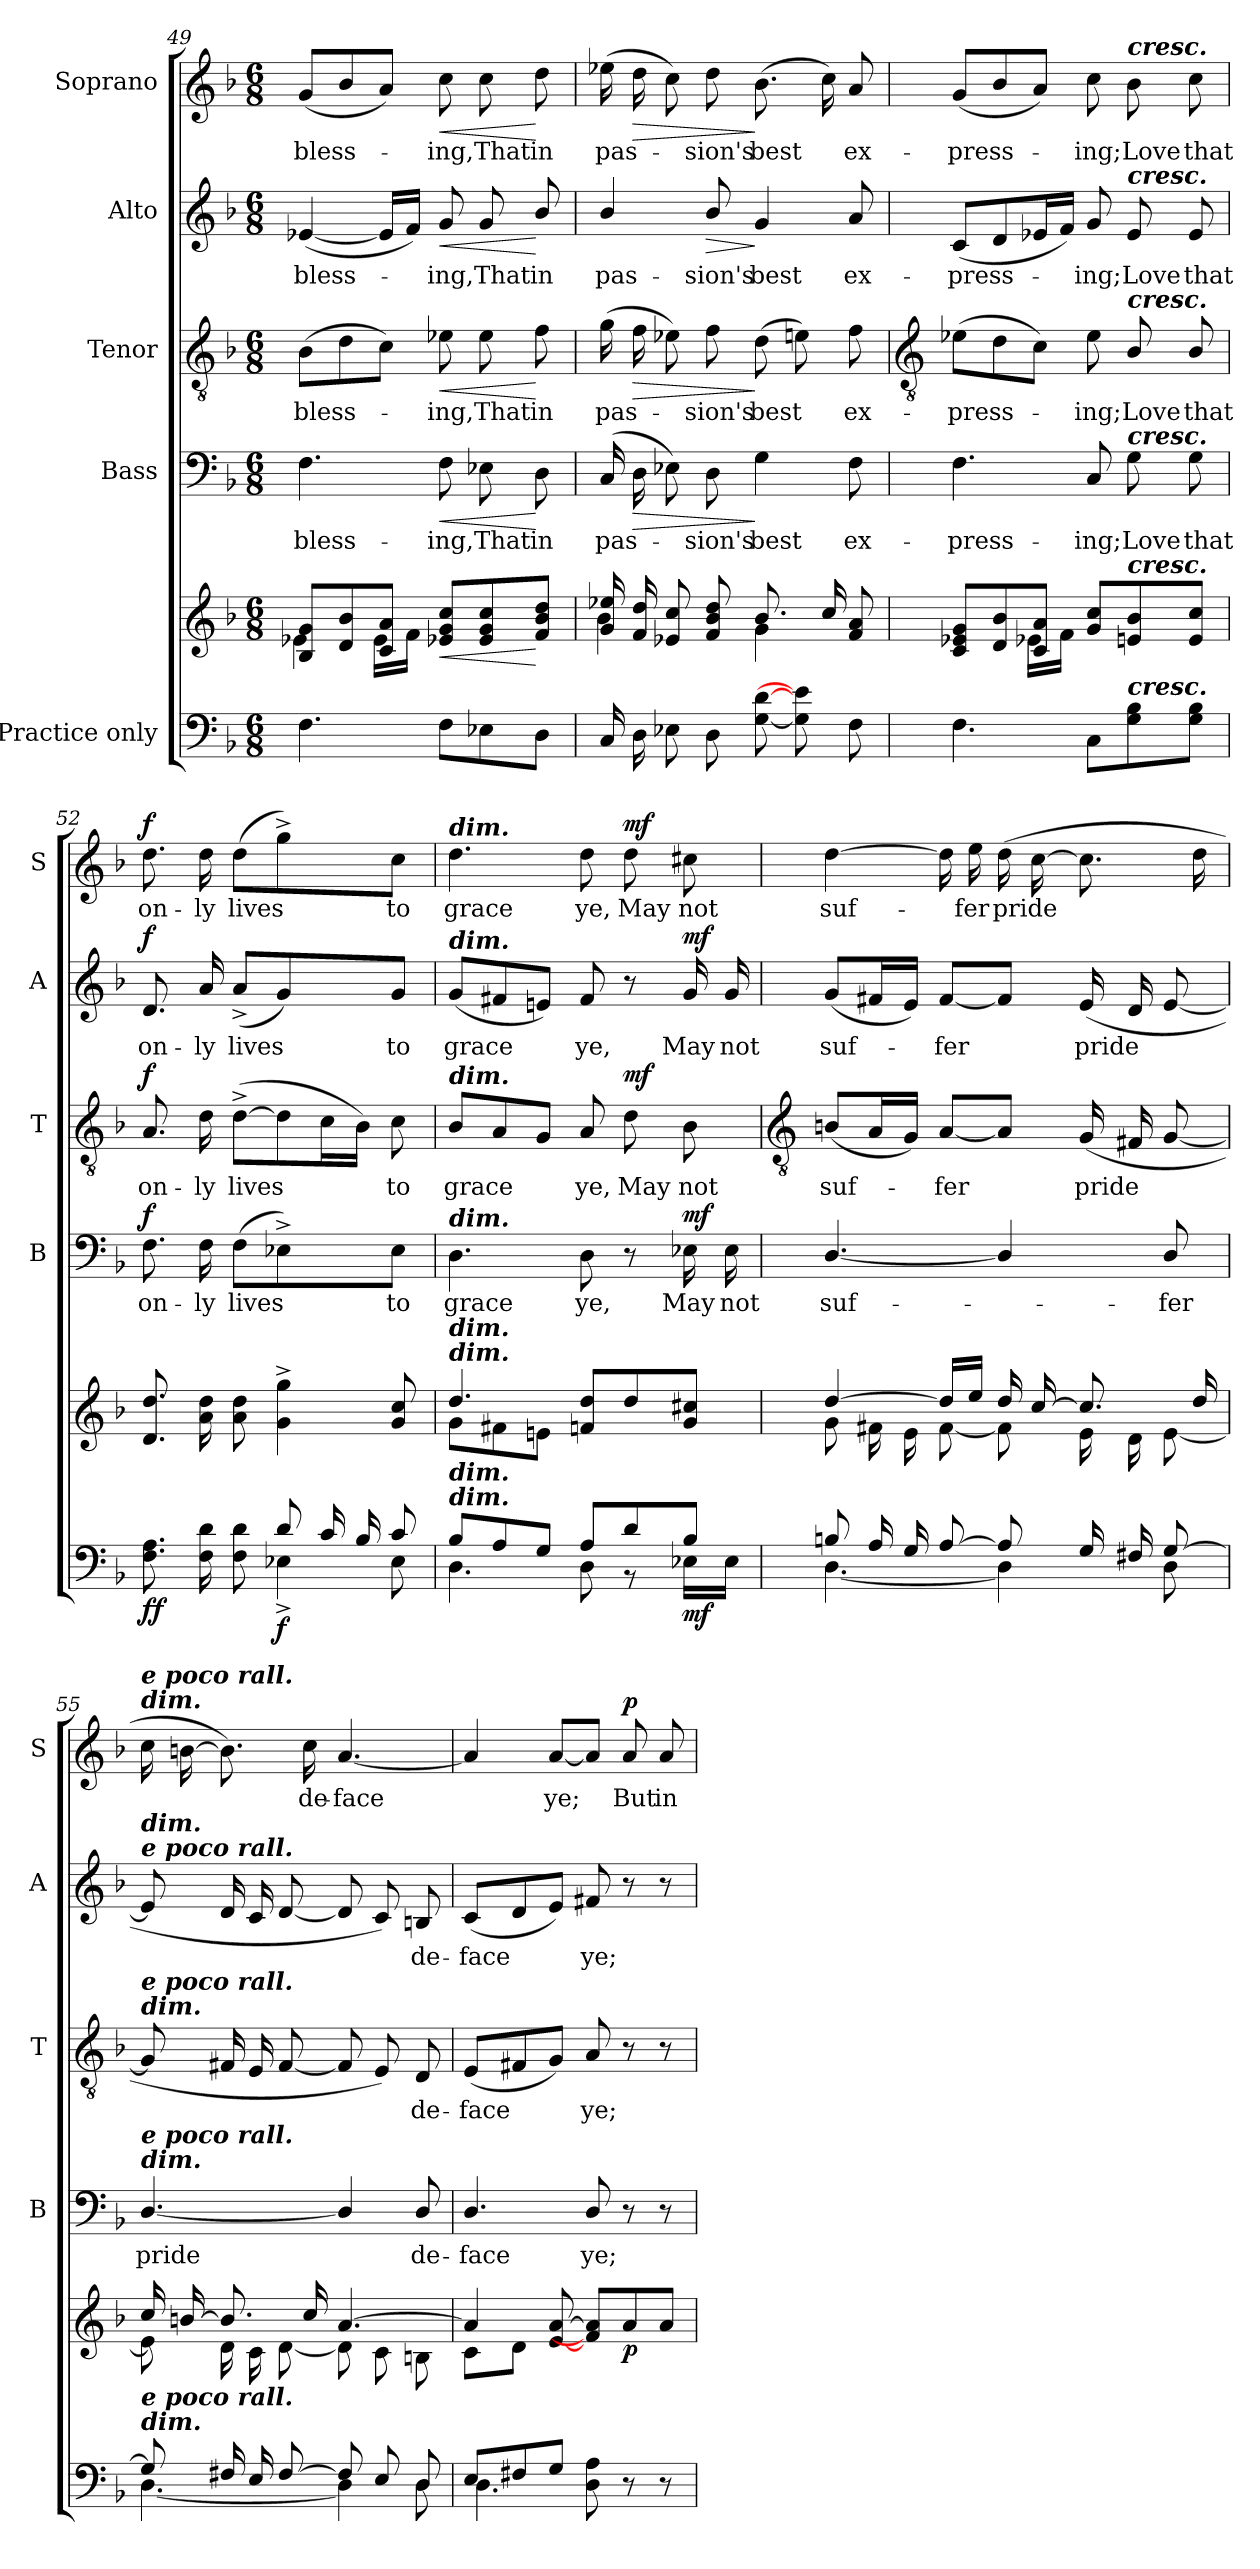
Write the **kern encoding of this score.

**kern	**kern	**dynam	**kern	**text	**dynam	**kern	**text	**dynam	**kern	**text	**dynam	**kern	**text	**dynam
*part5	*part5	*part5	*part4	*part4	*part4	*part3	*part3	*part3	*part2	*part2	*part2	*part1	*part1	*part1
*staff6	*staff5	*staff5/6	*staff4	*staff4	*staff4	*staff3	*staff3	*staff3	*staff2	*staff2	*staff2	*staff1	*staff1	*staff1
*I"Practice only	*	*	*I"Bass	*	*	*I"Tenor	*	*	*I"Alto	*	*	*I"Soprano	*	*
*	*	*	*I'B	*	*	*I'T	*	*	*I'A	*	*	*I'S	*	*
*clefF4	*clefG2	*	*clefF4	*	*	*clefGv2	*	*	*clefG2	*	*	*clefG2	*	*
*k[b-]	*k[b-]	*	*k[b-]	*	*	*k[b-]	*	*	*k[b-]	*	*	*k[b-]	*	*
*F:	*F:	*	*F:	*	*	*F:	*	*	*F:	*	*	*F:	*	*
*M6/8	*M6/8	*	*M6/8	*	*	*M6/8	*	*	*M6/8	*	*	*M6/8	*	*
=49	=49	=49	=49	=49	=49	=49	=49	=49	=49	=49	=49	=49	=49	=49
*	*^	*	*	*	*	*	*	*	*	*	*	*	*	*
!	!	!	!	!	!LO:LY:b	!	!	!LO:LY:b	!	!	!LO:LY:b	!	!	!LO:LY:b	!
4.F	8B- 8gL	4e-X\	.	4.F	bless-	.	(>8B-L	bless-	.	(<[4e-X	bless-	.	(<8gL	bless-	.
.	8d 8b-	.	.	.	.	.	8d	.	.	.	.	.	8b-	.	.
.	8c 8aJ	16e-\LL	.	.	.	.	8cJ)	.	.	16e-LL]	.	.	8aJ)	.	.
.	.	16f\JJ	.	.	.	.	.	.	.	16fJJ)	.	.	.	.	.
!	!	!	!LO:HP:b	!	!LO:LY:b	!LO:HP:b	!	!LO:LY:b	!LO:HP:b	!	!LO:LY:b	!LO:HP:b	!	!LO:LY:b	!LO:HP:b
8FL	8e-X 8g 8ccL	4.ryy	<	8F	-ing,	<	8e-X	ing,	<	8g	ing,	<	8cc	ing,	<
!	!	!	!	!	!LO:LY:b	!	!	!LO:LY:b	!	!	!LO:LY:b	!	!	!LO:LY:b	!
8E-X	8e- 8g 8cc	.	.	8E-X	That	.	8e-	That	.	8g	That	.	8cc	That	.
!	!	!	!	!	!LO:LY:b	!	!	!LO:LY:b	!	!	!LO:LY:b	!	!	!LO:LY:b	!
8DJ	8f 8b- 8ddJ	.	[	8D	in	[	8f	in	[	8b-/	in	[	8dd	in	[
=50	=50	=50	=50	=50	=50	=50	=50	=50	=50	=50	=50	=50	=50	=50	=50
!	!	!	!	!	!LO:LY:b	!	!	!LO:LY:b	!	!	!LO:LY:b	!	!	!LO:LY:b	!
16CLL	16g 16ee-XLL	4b-\	.	(>16CLL	pas-	.	(>16gLL	pas-	.	4b-/	pas-	.	(>16ee-XLL	pas-	.
!	!	!	!	!	!	!LO:HP:b	!	!	!LO:HP:b	!	!	!	!	!	!LO:HP:b
16D	16f 16dd	.	.	16D	.	>	16f	.	>	.	.	.	16dd	.	>
8E-X	8e-X 8cc	.	.	8E-XJ)	.	.	8e-XJ)	.	.	.	.	.	8ccJ)	.	.
!	!	!	!	!	!LO:LY:b	!	!	!LO:LY:b	!	!	!LO:LY:b	!LO:HP:b	!	!LO:LY:b	!
8DJ	8f 8b- 8ddJ	8ryy	.	8D	sion's	.	8f	sion's	.	8b-/	-sion's	>	8dd	sion's	.
!	!	!	!	!	!LO:LY:b	!	!	!LO:LY:b	!	!	!LO:LY:b	!	!	!LO:LY:b	!
[8G [8dL	8.b-L	4g\	.	4G	best	]	(>8dL	best	]	4g	best	]	(>8.b-L	best	]
8G] 8e]	.	.	.	.	.	.	8enJ)	.	.	.	.	.	.	.	.
.	16ccL	.	.	.	.	.	.	.	.	.	.	.	16ccJ)	.	.
!	!	!	!	!	!LO:LY:b	!	!	!LO:LY:b	!	!	!LO:LY:b	!	!	!LO:LY:b	!
8FJ	8f 8aJ	8ryy	.	8F	ex-	.	8f	ex-	.	8a	ex-	.	8a	ex-	.
!!LO:LB:g=z
=51	=51	=51	=51	=51	=51	=51	=51	=51	=51	=51	=51	=51	=51	=51	=51
*	*	*	*	*	*	*	*clefGv2	*	*	*	*	*	*	*	*
*^	*	*	*	*	*	*	*	*	*	*	*	*	*	*	*
!	!	!	!	!	!	!LO:LY:b	!	!	!LO:LY:b	!	!	!LO:LY:b	!	!	!LO:LY:b	!
2.ryy	4.F\	8c 8e-X 8gL	4ryy	.	4.F	-press-	.	(>8e-XL	-press-	.	(<8cL	-press-	.	(<8gL	-press-	.
.	.	8d 8b-	.	.	.	.	.	8d	.	.	8d	.	.	8b-	.	.
.	.	8c 8aJ	16e-X\LL	.	.	.	.	8cJ)	.	.	16e-XL	.	.	8aJ)	.	.
.	.	.	16f\JJ	.	.	.	.	.	.	.	16fJJ)	.	.	.	.	.
!	!	!	!	!	!	!LO:LY:b	!	!	!LO:LY:b	!	!	!LO:LY:b	!	!	!LO:LY:b	!
.	8C\L	8g 8ccL	4.ryy	.	8C	-ing;	.	8e-	ing;	.	8g	ing;	.	8cc	ing;	.
!	!	!	!	!	!	!	!	!	!	!	!	!	!	!LO:TX:a:Bi:t=cresc.	!	!
!	!	!	!	!	!	!	!	!	!	!	!LO:TX:a:Bi:t=cresc.	!	!	!	!	!
!	!	!	!	!	!	!	!	!LO:TX:a:Bi:t=cresc.	!	!	!	!	!	!	!	!
!	!	!	!	!	!LO:TX:a:Bi:t=cresc.	!	!	!	!	!	!	!	!	!	!	!
!	!	!LO:TX:a:Bi:t=cresc.	!	!	!	!	!	!	!	!	!	!	!	!	!	!
!	!LO:TX:a:Bi:t=cresc.	!	!	!	!	!	!	!	!	!	!	!	!	!	!	!
!	!	!	!	!	!	!LO:LY:b	!	!	!LO:LY:b	!	!	!LO:LY:b	!	!	!LO:LY:b	!
.	8G\ 8B-\	8en 8b-	.	.	8G	Love	.	8B-/	Love	.	8e-	Love	.	8b-	Love	.
!	!	!	!	!	!	!LO:LY:b	!	!	!LO:LY:b	!	!	!LO:LY:b	!	!	!LO:LY:b	!
.	8G\ 8B-\J	8e 8ccJ	.	.	8G	that	.	8B-/	that	.	8e-	that	.	8cc	that	.
=52	=52	=52	=52	=52	=52	=52	=52	=52	=52	=52	=52	=52	=52	=52	=52	=52
!	!	!	!	!LO:DY:b=2	!	!LO:LY:b	!	!	!LO:LY:b	!	!	!LO:LY:b	!	!	!LO:LY:b	!
!	!	!	!	!LO:DY:n=1:b	!	!	!LO:DY:b	!	!	!LO:DY:b	!	!	!LO:DY:b	!	!	!LO:DY:b
4.ryy	8.F\ 8.A\L	8.d 8.ddL	2ryy	f f	8.F	on-	f	8.A	on-	f	8.d	on-	f	8.dd	on-	f
!	!	!	!	!	!	!LO:LY:b	!	!	!LO:LY:b	!	!	!LO:LY:b	!	!	!LO:LY:b	!
.	16F\ 16d\L	16a 16ddL	.	.	16F	-ly	.	16d	-ly	.	16a	-ly	.	16dd	-ly	.
!	!	!	!	!	!	!LO:LY:b	!	!	!LO:LY:b	!	!	!LO:LY:b	!	!	!LO:LY:b	!
.	8F\ 8d\J	8a 8ddJ	.	.	(>8FL	lives	.	(>[8d^L	lives	.	(<8a^L	lives	.	(>8ddL	lives	.
!	!	!	!	!LO:DY:n=2:b=2	!	!	!	!	!	!	!	!	!	!	!	!
8d/L	4E-X^\	4g\^ 4gg\^	.	f	4E-X^)	.	.	8d]	.	.	4g)	.	.	4gg^)	.	.
16c/L	.	.	8ryy	.	.	.	.	16cL	.	.	.	.	.	.	.	.
16B-/	.	.	.	.	.	.	.	16B-JJ)	.	.	.	.	.	.	.	.
!	!	!	!	!	!	!LO:LY:b	!	!	!LO:LY:b	!	!	!LO:LY:b	!	!	!LO:LY:b	!
8c/J	8E-\	8g 8cc	8ryy	.	8E-J	to	.	8c	to	.	8gJ	to	.	8ccJ	to	.
=53	=53	=53	=53	=53	=53	=53	=53	=53	=53	=53	=53	=53	=53	=53	=53	=53
!	!	!	!	!	!	!	!	!	!	!	!	!	!	!LO:TX:a:Bi:t=dim.	!	!
!	!	!	!	!	!	!	!	!	!	!	!LO:TX:a:Bi:t=dim.	!	!	!	!	!
!	!	!	!	!	!	!	!	!LO:TX:a:Bi:t=dim.	!	!	!	!	!	!	!	!
!	!	!	!	!	!LO:TX:a:Bi:t=dim.	!	!	!	!	!	!	!	!	!	!	!
!	!	!LO:TX:a:Bi:t=dim.	!	!	!	!	!	!	!	!	!	!	!	!	!	!
!	!	!LO:TX:a:Bi:t=dim.	!	!	!	!	!	!	!	!	!	!	!	!	!	!
!LO:TX:a:Bi:t=dim.	!	!	!	!	!	!	!	!	!	!	!	!	!	!	!	!
!LO:TX:a:Bi:t=dim.	!	!	!	!	!	!	!	!	!	!	!	!	!	!	!	!
!	!	!	!	!	!	!LO:LY:b	!	!	!LO:LY:b	!	!	!LO:LY:b	!	!	!LO:LY:b	!
8B-/L	4.D\	4.dd/	8g\L	.	4.D	grace	.	8B-L	grace	.	(<8gL	grace	.	4.dd	grace	.
8A/	.	.	8f#X\	.	.	.	.	8A	.	.	8f#X	.	.	.	.	.
8G/J	.	.	8en\J	.	.	.	.	8GJ	.	.	8enJ)	.	.	.	.	.
!	!	!	!	!	!	!LO:LY:b	!	!	!LO:LY:b	!	!	!LO:LY:b	!	!	!LO:LY:b	!
8A/L	8D\	8f/ 8dd/L	4.ryy	.	8D	ye,	.	8A	ye,	.	8f#	ye,	.	8dd	ye,	.
!	!	!	!	!LO:DY:b=2	!	!	!	!	!LO:LY:b	!	!	!	!	!	!LO:LY:b	!
!	!	!	!	!LO:DY:n=1:b	!	!	!	!	!	!LO:DY:b	!	!	!	!	!	!LO:DY:b
8d/	8r	8dd/	.	mf mf	8r	.	.	8d	May	mf	8r	.	.	8dd	May	mf
!	!	!	!	!LO:DY:n=2:b=2	!	!LO:LY:b	!LO:DY:b	!	!LO:LY:b	!	!	!LO:LY:b	!LO:DY:b	!	!LO:LY:b	!
8B-/J	16E-X\LL	8g/ 8cc#X/J	.	mf	16E-X	May	mf	8B-	not	.	16g	May	mf	8cc#X	not	.
!	!	!	!	!	!	!LO:LY:b	!	!	!	!	!	!LO:LY:b	!	!	!	!
.	16E-\JJ	.	.	.	16E-	not	.	.	.	.	16g	not	.	.	.	.
!!LO:LB:g=z
=54	=54	=54	=54	=54	=54	=54	=54	=54	=54	=54	=54	=54	=54	=54	=54	=54
*	*	*	*	*	*	*	*	*clefGv2	*	*	*	*	*	*	*	*
!	!	!	!	!	!	!LO:LY:b	!	!	!LO:LY:b	!	!	!LO:LY:b	!	!	!LO:LY:b	!
8Bn/L	[4.D\	[4dd/	8g\L	.	[4.D/	suf-	.	(<8BnL	suf-	.	(<8gL	suf-	.	[4dd	suf-	.
16A/L	.	.	16f#X\L	.	.	.	.	16AL	.	.	16f#XL	.	.	.	.	.
16G/	.	.	16e\	.	.	.	.	16GJJ)	.	.	16eJJ)	.	.	.	.	.
!	!	!	!	!	!	!	!	!	!LO:LY:b	!	!	!LO:LY:b	!	!	!	!
[8A/J	.	16dd/LL]	[8f#\J	.	.	.	.	[8AL	fer	.	[8f#L	fer	.	16dd]	.	.
!	!	!	!	!	!	!	!	!	!	!	!	!	!	!	!LO:LY:b	!
.	.	16ee/JJ	.	.	.	.	.	.	.	.	.	.	.	16ee	fer	.
!	!	!	!	!	!	!	!	!	!	!	!	!	!	!	!LO:LY:b	!
8A/L]	4D\]	16dd/LL	8f#\L]	.	4D/]	.	.	8AJ]	.	.	8f#J]	.	.	(>16ddLL	pride	.
.	.	[16cc/	.	.	.	.	.	.	.	.	.	.	.	[16cc	.	.
!	!	!	!	!	!	!	!	!	!LO:LY:b	!	!	!LO:LY:b	!	!	!	!
16G/L	.	8.cc/]	16e\L	.	.	.	.	(<16GLL	pride	.	(<16eLL	pride	.	8.cc]	.	.
16F#X/	.	.	16d\	.	.	.	.	16F#X	.	.	16d	.	.	.	.	.
!	!	!	!	!	!	!LO:LY:b	!	!	!	!	!	!	!	!	!	!
[8G/J	8D\	.	[8e\J	.	8D/	fer	.	[8GJ	.	.	[8eJ	.	.	.	.	.
.	.	16dd/J	.	.	.	.	.	.	.	.	.	.	.	16ddJ	.	.
=55	=55	=55	=55	=55	=55	=55	=55	=55	=55	=55	=55	=55	=55	=55	=55	=55
!	!	!	!	!	!	!	!	!	!	!	!	!	!	!LO:TX:a:Bi:t=dim.	!	!
!	!	!	!	!	!	!	!	!	!	!	!	!	!	!LO:TX:a:Bi:t=e poco rall.	!	!
!	!	!	!	!	!	!	!	!	!	!	!LO:TX:a:Bi:t=e poco rall.	!	!	!	!	!
!	!	!	!	!	!	!	!	!	!	!	!LO:TX:a:Bi:t=dim.	!	!	!	!	!
!	!	!	!	!	!	!	!	!LO:TX:a:Bi:t=dim.	!	!	!	!	!	!	!	!
!	!	!	!	!	!	!	!	!LO:TX:a:Bi:t=e poco rall.	!	!	!	!	!	!	!	!
!	!	!	!	!	!LO:TX:a:Bi:t=dim.	!	!	!	!	!	!	!	!	!	!	!
!	!	!	!	!	!LO:TX:a:Bi:t=e poco rall.	!	!	!	!	!	!	!	!	!	!	!
!LO:TX:a:Bi:t=dim.	!	!	!	!	!	!	!	!	!	!	!	!	!	!	!	!
!LO:TX:a:Bi:t=e poco rall.	!	!	!	!	!	!	!	!	!	!	!	!	!	!	!	!
!	!	!	!	!	!	!LO:LY:b	!	!	!	!	!	!	!	!	!	!
8G/L]	[4.D\	16cc/LL	8e\L]	.	[4.D/	pride	.	8GL]	.	.	8eL]	.	.	16ccLL	.	.
.	.	[16bn/	.	.	.	.	.	.	.	.	.	.	.	[16bn	.	.
16F#X/L	.	8.b/]	16d\L	.	.	.	.	16F#XL	.	.	16dL	.	.	8.bJ])	.	.
16E/	.	.	16c\	.	.	.	.	16E	.	.	16c	.	.	.	.	.
[8F#/J	.	.	[8d\J	.	.	.	.	[8F#J	.	.	[8dJ	.	.	.	.	.
!	!	!	!	!	!	!	!	!	!	!	!	!	!	!	!LO:LY:b	!
.	.	16cc/J	.	.	.	.	.	.	.	.	.	.	.	16cc	de-	.
!	!	!	!	!	!	!	!	!	!	!	!	!	!	!	!LO:LY:b	!
8F#/L]	4D\]	[4.a	8d\L]	.	4D/]	.	.	8F#L]	.	.	8dL]	.	.	[4.a	-face	.
8E/	.	.	8c\	.	.	.	.	8EJ)	.	.	8cJ)	.	.	.	.	.
!	!	!	!	!	!	!LO:LY:b	!	!	!LO:LY:b	!	!	!LO:LY:b	!	!	!	!
8D/J	8D\	.	8Bn\J	.	8D/	de-	.	8D	de-	.	8Bn	de-	.	.	.	.
=56	=56	=56	=56	=56	=56	=56	=56	=56	=56	=56	=56	=56	=56	=56	=56	=56
!	!	!	!	!	!	!LO:LY:b	!	!	!LO:LY:b	!	!	!LO:LY:b	!	!	!	!
8E/L	4.D\	4a]	8c\L	.	4.D/	-face	.	(<8EL	-face	.	(<8cL	-face	.	4a]	.	.
8F#X/	.	.	8d\J	.	.	.	.	8F#X	.	.	8d	.	.	.	.	.
!	!	!	!	!	!	!	!	!	!	!	!	!	!	!	!LO:LY:b	!
8G/J	.	[8e [8a	2ryy	.	.	.	.	8GJ)	.	.	8eJ)	.	.	[8aL	ye;	.
!	!	!	!	!	!	!LO:LY:b	!	!	!LO:LY:b	!	!	!LO:LY:b	!	!	!	!
4.ryy	8D\ 8A\	8f#] 8a]L	.	.	8D/	ye;	.	8A	ye;	.	8f#X	ye;	.	8aJ]	.	.
!	!	!	!	!LO:DY:b	!	!	!	!	!	!	!	!	!	!	!LO:LY:b	!LO:DY:b
.	8r	8a	.	p	8r	.	.	8r	.	.	8r	.	.	8a	But	p
!	!	!	!	!	!	!	!	!	!	!	!	!	!	!	!LO:LY:b	!
.	8r	8aJ	.	.	8r	.	.	8r	.	.	8r	.	.	8a	in	.
*v	*v	*	*	*	*	*	*	*	*	*	*	*	*	*	*	*
*	*v	*v	*	*	*	*	*	*	*	*	*	*	*	*	*
=	=	=	=	=	=	=	=	=	=	=	=	=	=	=
*-	*-	*-	*-	*-	*-	*-	*-	*-	*-	*-	*-	*-	*-	*-
